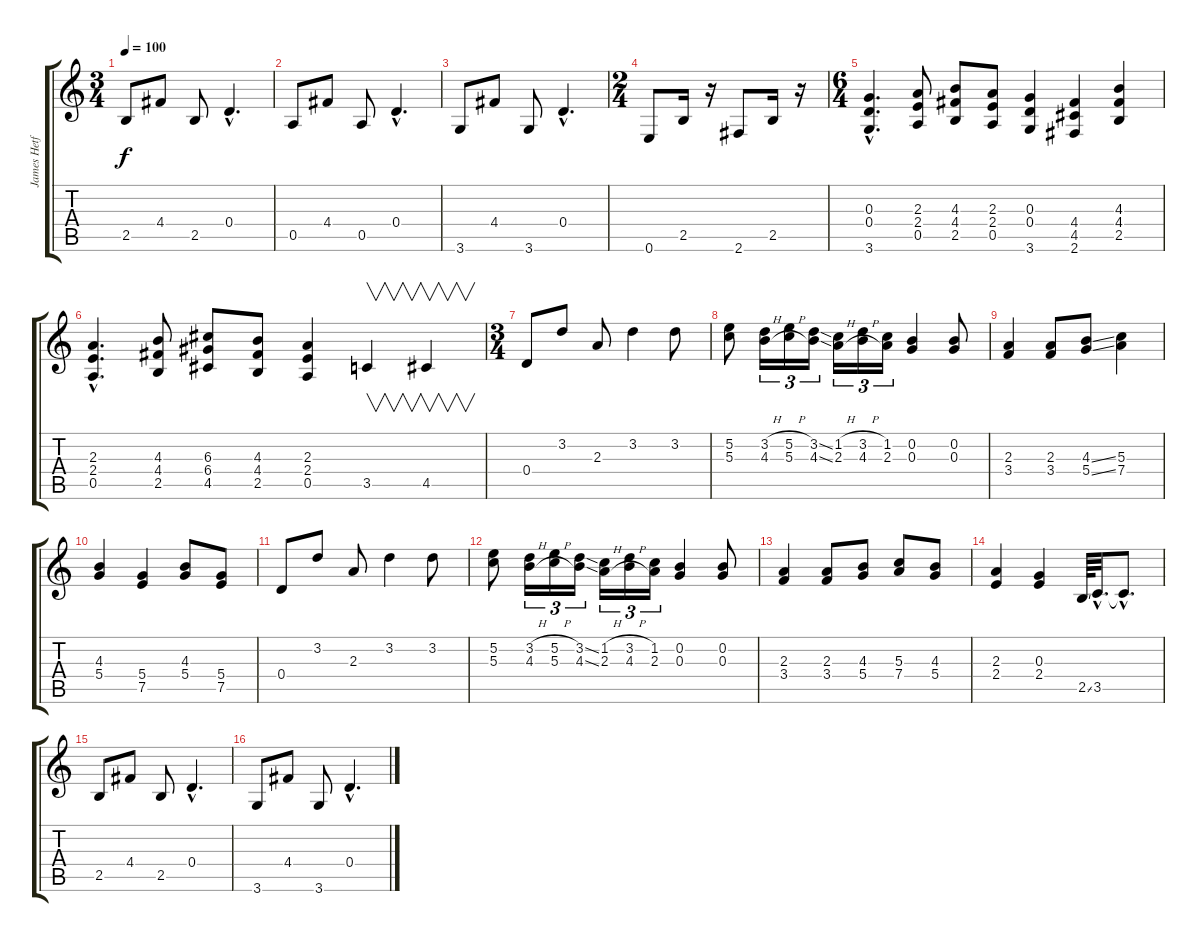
\track ("James Hetfield" "James Hetf") {instrument electricguitarclean}
\staff {score tabs}
\tuning (E4 B3 G3 D3 A2 E2) {hide}
\ts (3 4)
\tempo 100
\clef g2
\ks c
2.5.8{dy f} 4.4.8 2.5.8 0.4{hac}.4{d} |
0.5.8 4.4.8 0.5.8 0.4{hac}.4{d} |
3.6.8 4.4.8 3.6.8 0.4{hac}.4{d} |
\ts (2 4)
0.6.8 2.5.16 r.16 2.6.8 2.5.16 r.16 |
\ts (6 4)
(0.3{hac} 0.4{hac} 3.6{hac}).4{d instrument distortionguitar} (2.3 2.4 0.5).8 (4.3 4.4 2.5).8 (2.3 2.4 0.5).8 (0.3 0.4 3.6).4 (4.4 4.5 2.6).4 (4.3 4.4 2.5).4 |
(2.3{hac} 2.4{hac} 0.5{hac}).4{d} (4.3 4.4 2.5).8 (6.3 6.4 4.5).8 (4.3 4.4 2.5).8 (2.3 2.4 0.5).4 3.5.4{v} 4.5.4{v} |
\ts (3 4)
0.4.8{instrument electricguitarclean} 3.2.8 2.3.8 3.2.4 3.2.8 |
(5.2 5.3).8 (3.2{h} 4.3{h}).16{tu (3 2)} (5.2{h} 5.3{h}).16{tu (3 2)} (3.2{ss} 4.3{ss}).16{tu (3 2)} (1.2{h} 2.3{h}).16{tu (3 2)} (3.2{h} 4.3{h}).16{tu (3 2)} (1.2 2.3).16{tu (3 2)} (0.2 0.3).4 (0.2 0.3).8 |
(2.3 3.4).4 (2.3 3.4).8 (4.3{ss} 5.4{ss}).8 (5.3 7.4).4 |
(4.3 5.4).4 (5.4 7.5).4 (4.3 5.4).8 (5.4 7.5).8 |
0.4.8 3.2.8 2.3.8 3.2.4 3.2.8 |
(5.2 5.3).8 (3.2{h} 4.3{h}).16{tu (3 2)} (5.2{h} 5.3{h}).16{tu (3 2)} (3.2{ss} 4.3{ss}).16{tu (3 2)} (1.2{h} 2.3{h}).16{tu (3 2)} (3.2{h} 4.3{h}).16{tu (3 2)} (1.2 2.3).16{tu (3 2)} (0.2 0.3).4 (0.2 0.3).8 |
(2.3 3.4).4 (2.3 3.4).8 (4.3 5.4).8 (5.3 7.4).8 (4.3 5.4).8 |
(2.3 2.4).4 (0.3 2.4).4 2.5{ss}.64 3.5{hac}.32{d} 3.5{hac t}.8{d} |
2.5.8 4.4.8 2.5.8 0.4{hac}.4{d} |
3.6.8 4.4.8 3.6.8 0.4{hac}.4{d}
